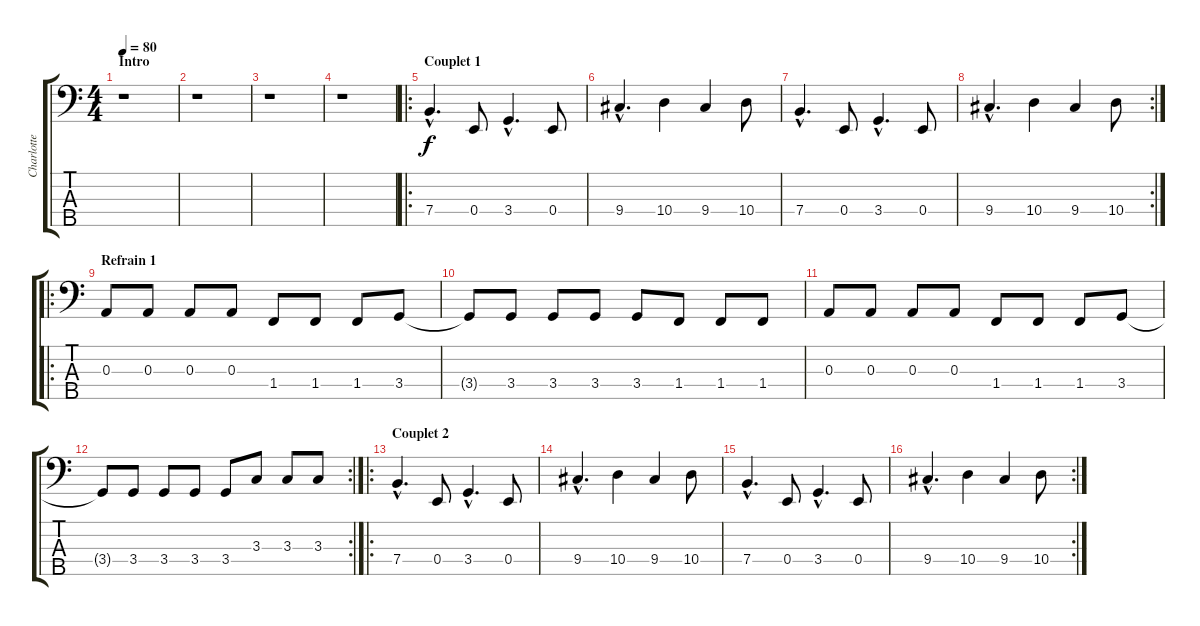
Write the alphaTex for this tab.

\track ("Charlotte - Basse" "Charlotte ") {instrument electricbassfinger}
\staff {score tabs}
\tuning (G2 D2 A1 E1 B0) {hide}
\ts (4 4)
\section ("" "Intro")
\tempo 80
\clef f4
\ks c
r.1{dy f instrument electricbassfinger} |
r.1 |
r.1 |
r.1 |
\ro
\section ("" "Couplet 1")
7.4{hac}.4{d} 0.4.8 3.4{hac}.4{d} 0.4.8 |
9.4{hac}.4{d} 10.4.4 9.4.4 10.4.8 |
7.4{hac}.4{d} 0.4.8 3.4{hac}.4{d} 0.4.8 |
\rc 2
9.4{hac}.4{d} 10.4.4 9.4.4 10.4.8 |
\ro
\section ("" "Refrain 1")
0.3.8 0.3.8 0.3.8 0.3.8 1.4.8 1.4.8 1.4.8 3.4.8 |
3.4{t}.8 3.4.8 3.4.8 3.4.8 3.4.8 1.4.8 1.4.8 1.4.8 |
0.3.8 0.3.8 0.3.8 0.3.8 1.4.8 1.4.8 1.4.8 3.4.8 |
\rc 2
3.4{t}.8 3.4.8 3.4.8 3.4.8 3.4.8 3.3.8 3.3.8 3.3.8 |
\ro
\section ("" "Couplet 2")
7.4{hac}.4{d} 0.4.8 3.4{hac}.4{d} 0.4.8 |
9.4{hac}.4{d} 10.4.4 9.4.4 10.4.8 |
7.4{hac}.4{d} 0.4.8 3.4{hac}.4{d} 0.4.8 |
\rc 2
9.4{hac}.4{d} 10.4.4 9.4.4 10.4.8
